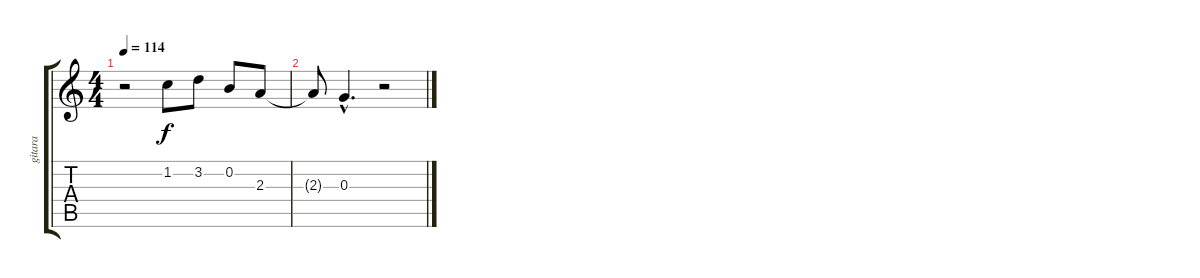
\track ("gitara" "gitara") {instrument electricguitarmuted}
\staff {score tabs}
\tuning (E4 B3 G3 D3 A2 E2) {hide}
\ts (4 4)
\tempo 114
\clef g2
\ks c
r.2{dy f} 1.2.8 3.2.8 0.2.8 2.3.8 |
2.3{t}.8 0.3{hac}.4{d} r.2
